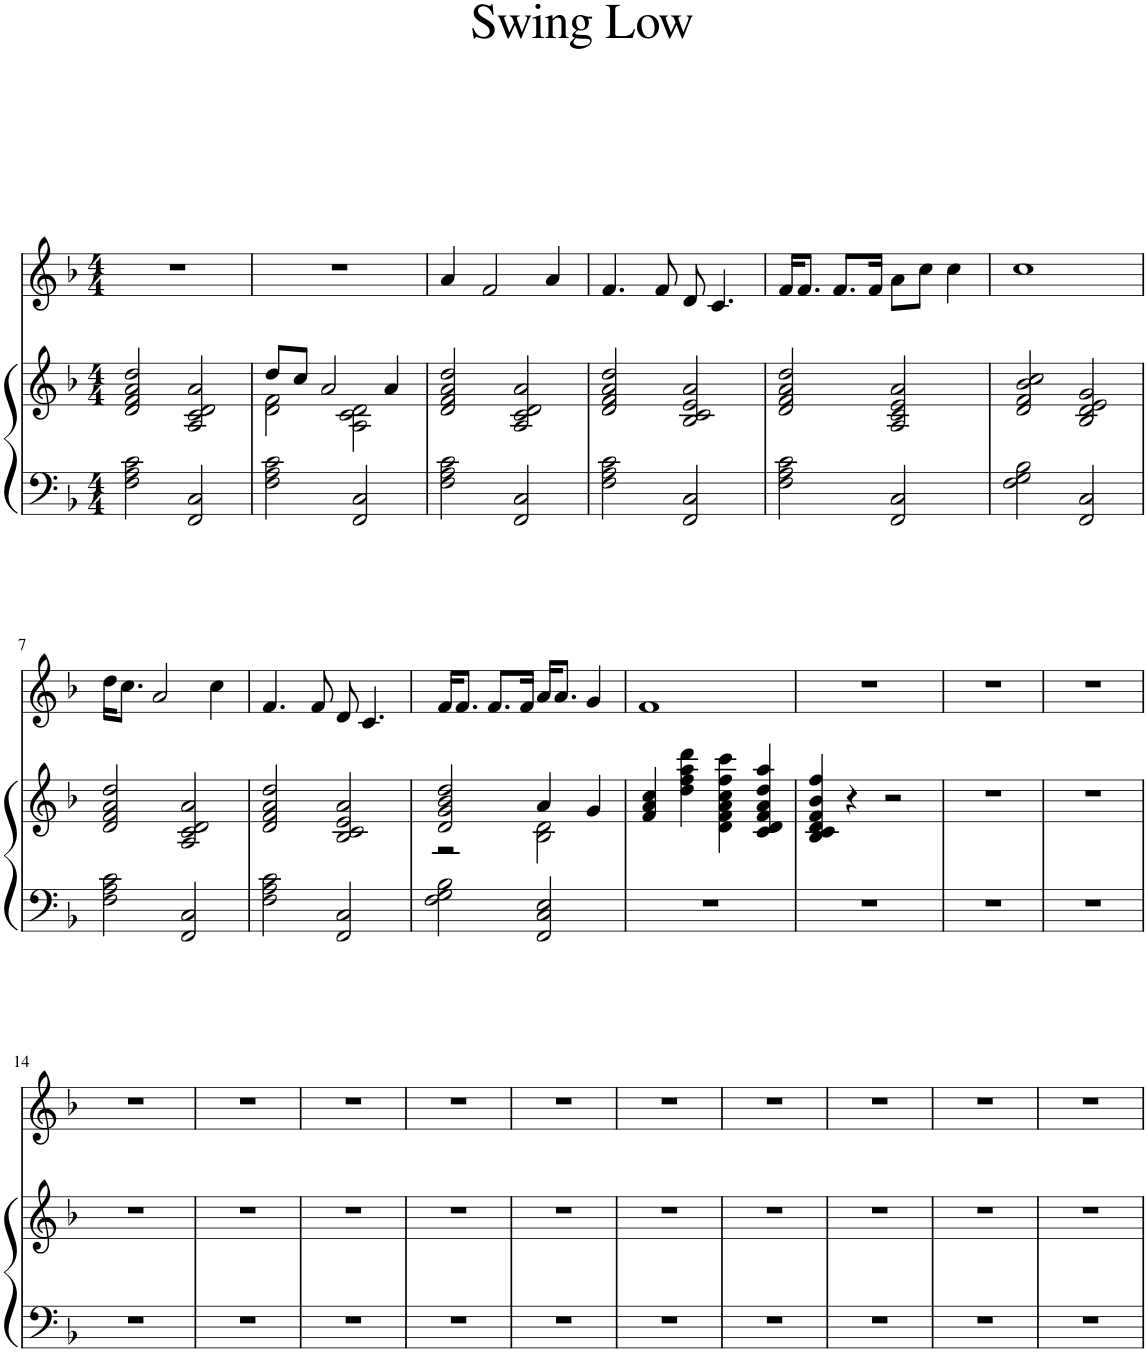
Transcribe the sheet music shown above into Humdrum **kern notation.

**kern	**kern	**kern
*part2	*part2	*part1
*staff3	*staff2	*staff1
*I"Piano	*	*I"Voice
*I'Pno	*	*
*clefF4	*clefG2	*clefG2
*k[b-]	*k[b-]	*k[b-]
*M4/4	*M4/4	*M4/4
=1	=1	=1
2F\ 2A\ 2c\	2d/ 2f/ 2a/ 2dd/	1r
2FF/ 2C/	2A/ 2c/ 2d/ 2a/	.
=2	=2	=2
*	*^	*
2F\ 2A\ 2c\	8dd/L	2d\ 2f\	1r
.	8cc/J	.	.
.	2a/	.	.
2FF/ 2C/	.	2A\ 2c\ 2d\	.
.	4a/	.	.
*	*v	*v	*
=3	=3	=3
2F\ 2A\ 2c\	2d/ 2f/ 2a/ 2dd/	4a/
.	.	2f/
2FF/ 2C/	2A/ 2c/ 2d/ 2a/	.
.	.	4a/
=4	=4	=4
2F\ 2A\ 2c\	2d/ 2f/ 2a/ 2dd/	4.f/
.	.	8f/
2FF/ 2C/	2B-/ 2c/ 2e/ 2a/	8d/
.	.	4.c/
=5	=5	=5
2F\ 2A\ 2c\	2d/ 2f/ 2a/ 2dd/	16f/KL
.	.	8.f/J
.	.	8.f/L
.	.	16f/Jk
2FF/ 2C/	2A/ 2c/ 2e/ 2a/	8a\L
.	.	8cc\J
.	.	4cc\
=6	=6	=6
2F\ 2G\ 2B-\	2d/ 2f/ 2b-/ 2cc/	1cc
2FF/ 2C/	2B-/ 2d/ 2e/ 2g/	.
!!LO:LB:g=z
=7	=7	=7
2F\ 2A\ 2c\	2d/ 2f/ 2a/ 2dd/	16dd\KL
.	.	8.cc\J
.	.	2a/
2FF/ 2C/	2A/ 2c/ 2d/ 2a/	.
.	.	4cc\
=8	=8	=8
2F\ 2A\ 2c\	2d/ 2f/ 2a/ 2dd/	4.f/
.	.	8f/
2FF/ 2C/	2B-/ 2c/ 2e/ 2a/	8d/
.	.	4.c/
=9	=9	=9
*	*^	*
2F\ 2G\ 2B-\	2d/ 2g/ 2b-/ 2dd/	2r	16f/KL
.	.	.	8.f/J
.	.	.	8.f/L
.	.	.	16f/Jk
2FF/ 2C/ 2E/	4a/	2B-\ 2d\	16a/KL
.	.	.	8.a/J
.	4g/	.	4g/
*	*v	*v	*
=10	=10	=10
1r	4f/ 4a/ 4cc/	1f
.	4dd\ 4ff\ 4aa\ 4ddd\	.
.	4d\ 4f\ 4a\ 4cc\ 4ff\ 4ccc\	.
.	4c/ 4d/ 4f/ 4a/ 4dd/ 4aa/	.
=11	=11	=11
1r	4B-/ 4c/ 4d/ 4f/ 4b-/ 4ff/	1r
.	4r	.
.	2r	.
=12	=12	=12
1r	1r	1r
=13	=13	=13
1r	1r	1r
!!LO:LB:g=z
=14	=14	=14
1r	1r	1r
=15	=15	=15
1r	1r	1r
=16	=16	=16
1r	1r	1r
=17	=17	=17
1r	1r	1r
=18	=18	=18
1r	1r	1r
=19	=19	=19
1r	1r	1r
=20	=20	=20
1r	1r	1r
=21	=21	=21
1r	1r	1r
=22	=22	=22
1r	1r	1r
=23	=23	=23
1r	1r	1r
=	=	=
*-	*-	*-
